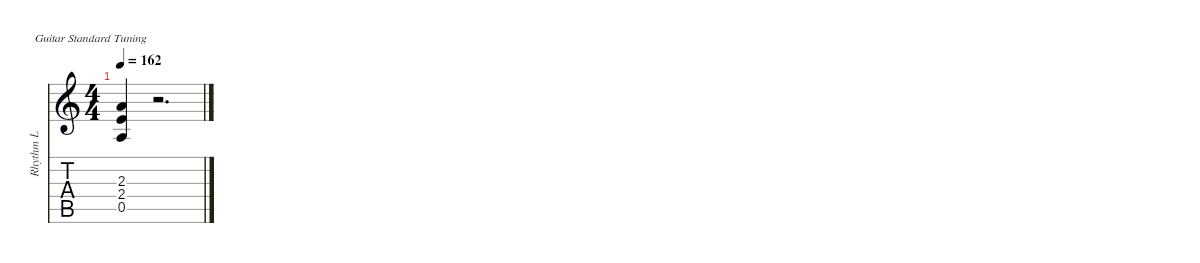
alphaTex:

\defaultSystemsLayout 4
\hideDynamics
\bracketExtendMode nobrackets
\track ("Rhythm Left - Dave Mustaine" "Rhythm L") {instrument distortionguitar}
\staff {score tabs}
\tuning (E4 B3 G3 D3 A2 E2)
\ts (4 4)
\tempo 162
\clef g2
\ks c
(2.3 2.4 0.5).4{dy mf} r.2{d}
